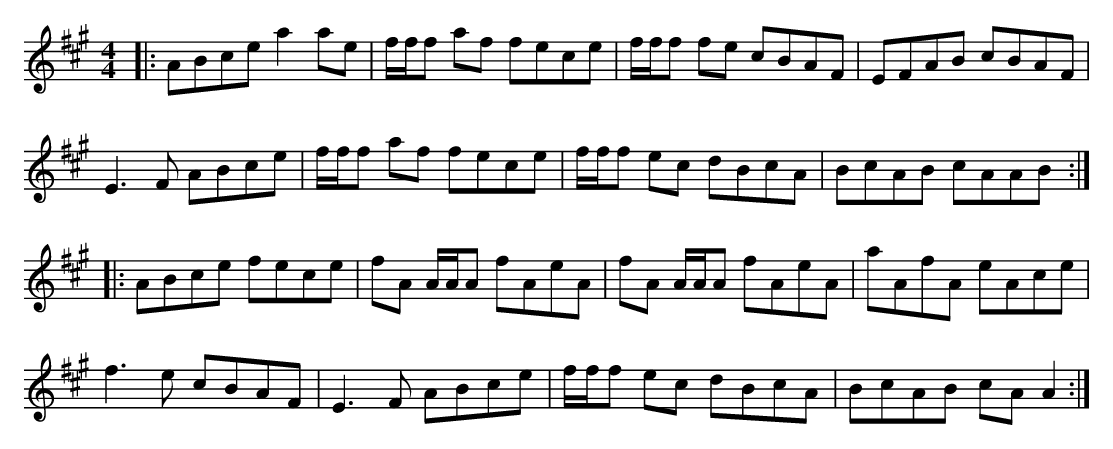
X:1
M:4/4
K:A
|:ABce a2ae|f/f/f af fece|f/f/f fe cBAF|EFAB cBAF|
E3F ABce|f/f/f af fece|f/f/f ec dBcA|BcAB cAAB:|
|:ABce fece|fA A/A/A fAeA|fA A/A/A fAeA|aAfA eAce|
f3e cBAF|E3F ABce|f/f/f ec dBcA|BcAB cA A2:|
